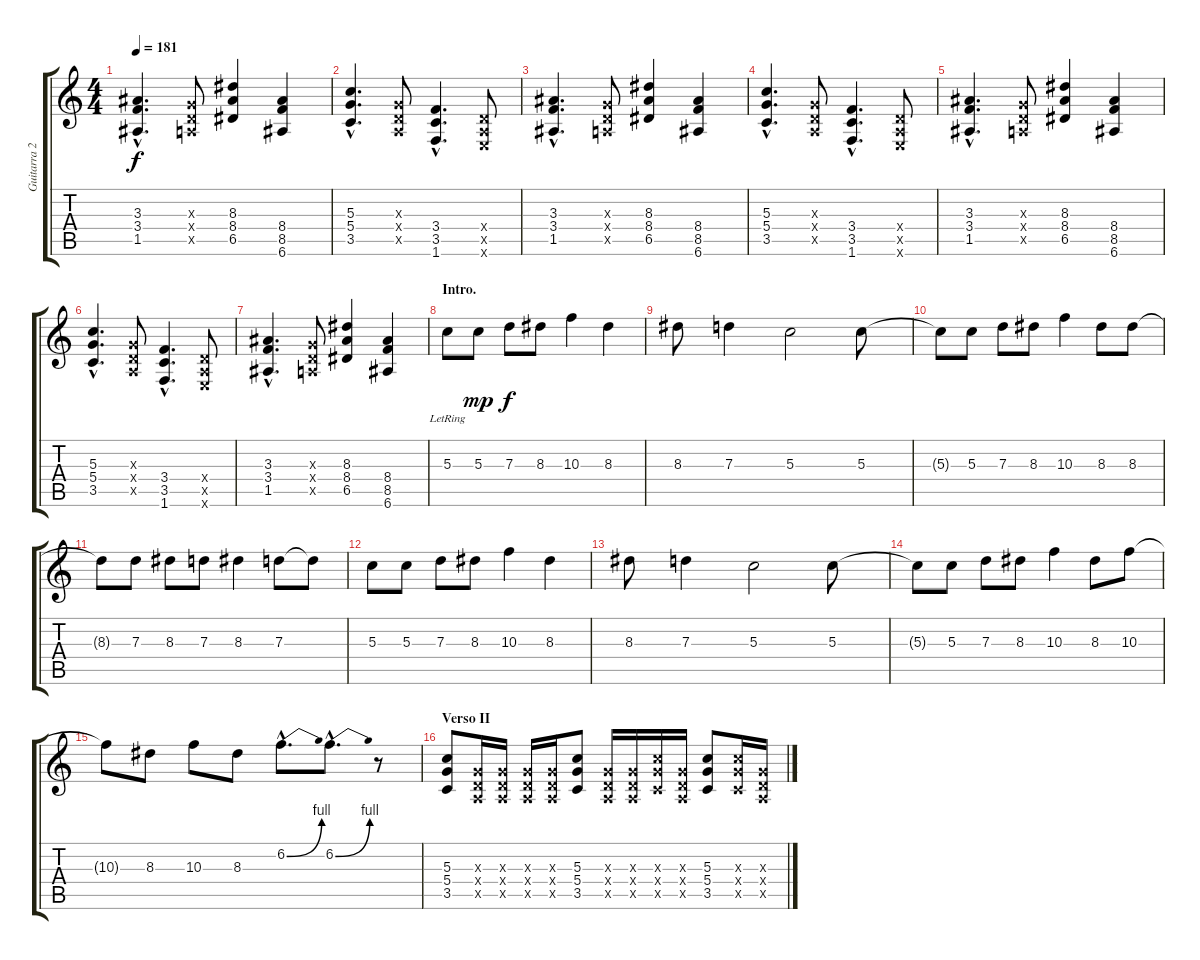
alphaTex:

\track ("Guitarra 2 - Erik" "Guitarra 2") {instrument overdrivenguitar}
\staff {score tabs}
\tuning (E4 B3 G3 D3 A2 E2) {hide}
\ts (4 4)
\tempo 181
\clef g2
\ks c
(3.3{hac} 3.4{hac} 1.5{hac}).4{d dy f} (0.3{x} 0.4{x} 0.5{x}).8 (8.3 8.4 6.5).4 (8.4 8.5 6.6).4 |
(5.3{hac} 5.4{hac} 3.5{hac}).4{d} (0.3{x} 0.4{x} 0.5{x}).8 (3.4{hac} 3.5{hac} 1.6{hac}).4{d} (0.4{x} 0.5{x} 0.6{x}).8 |
(3.3{hac} 3.4{hac} 1.5{hac}).4{d} (0.3{x} 0.4{x} 0.5{x}).8 (8.3 8.4 6.5).4 (8.4 8.5 6.6).4 |
(5.3{hac} 5.4{hac} 3.5{hac}).4{d} (0.3{x} 0.4{x} 0.5{x}).8 (3.4{hac} 3.5{hac} 1.6{hac}).4{d} (0.4{x} 0.5{x} 0.6{x}).8 |
(3.3{hac} 3.4{hac} 1.5{hac}).4{d} (0.3{x} 0.4{x} 0.5{x}).8 (8.3 8.4 6.5).4 (8.4 8.5 6.6).4 |
(5.3{hac} 5.4{hac} 3.5{hac}).4{d} (0.3{x} 0.4{x} 0.5{x}).8 (3.4{hac} 3.5{hac} 1.6{hac}).4{d} (0.4{x} 0.5{x} 0.6{x}).8 |
(3.3{hac} 3.4{hac} 1.5{hac}).4{d} (0.3{x} 0.4{x} 0.5{x}).8 (8.3 8.4 6.5).4 (8.4 8.5 6.6).4 |
\section ("" "Intro.")
5.3{lr}.8 5.3.8{dy mp} 7.3.8{dy f} 8.3.8 10.3.4 8.3.4 |
8.3.8 7.3.4 5.3.2 5.3.8 |
5.3{t}.8 5.3.8 7.3.8 8.3.8 10.3.4 8.3.8 8.3.8 |
8.3{t}.8 7.3.8 8.3.8 7.3.8 8.3.4 7.3.8 7.3{t}.8 |
5.3.8 5.3.8 7.3.8 8.3.8 10.3.4 8.3.4 |
8.3.8 7.3.4 5.3.2 5.3.8 |
5.3{t}.8 5.3.8 7.3.8 8.3.8 10.3.4 8.3.8 10.3.8 |
10.3{t}.8 8.3.8 10.3.8 8.3.8 6.2{be (bend 0 0 60 4) hac}.8{d} 6.2{be (bend 0 0 60 4) hac}.8{d} r.8 |
\section ("" "Verso II")
(5.3 5.4 3.5).8 (0.3{x} 0.4{x} 0.5{x}).16 (0.3{x} 0.4{x} 0.5{x}).16 (0.3{x} 0.4{x} 0.5{x}).16 (0.3{x} 0.4{x} 0.5{x}).16 (5.3 5.4 3.5).8 (0.3{x} 0.4{x} 0.5{x}).16 (0.3{x} 0.4{x} 0.5{x}).16 (5.3{x} 5.4{x} 3.5{x}).16 (0.3{x} 0.4{x} 0.5{x}).16 (5.3 5.4 3.5).8 (5.3{x} 5.4{x} 3.5{x}).16 (0.3{x} 0.4{x} 0.5{x}).16
